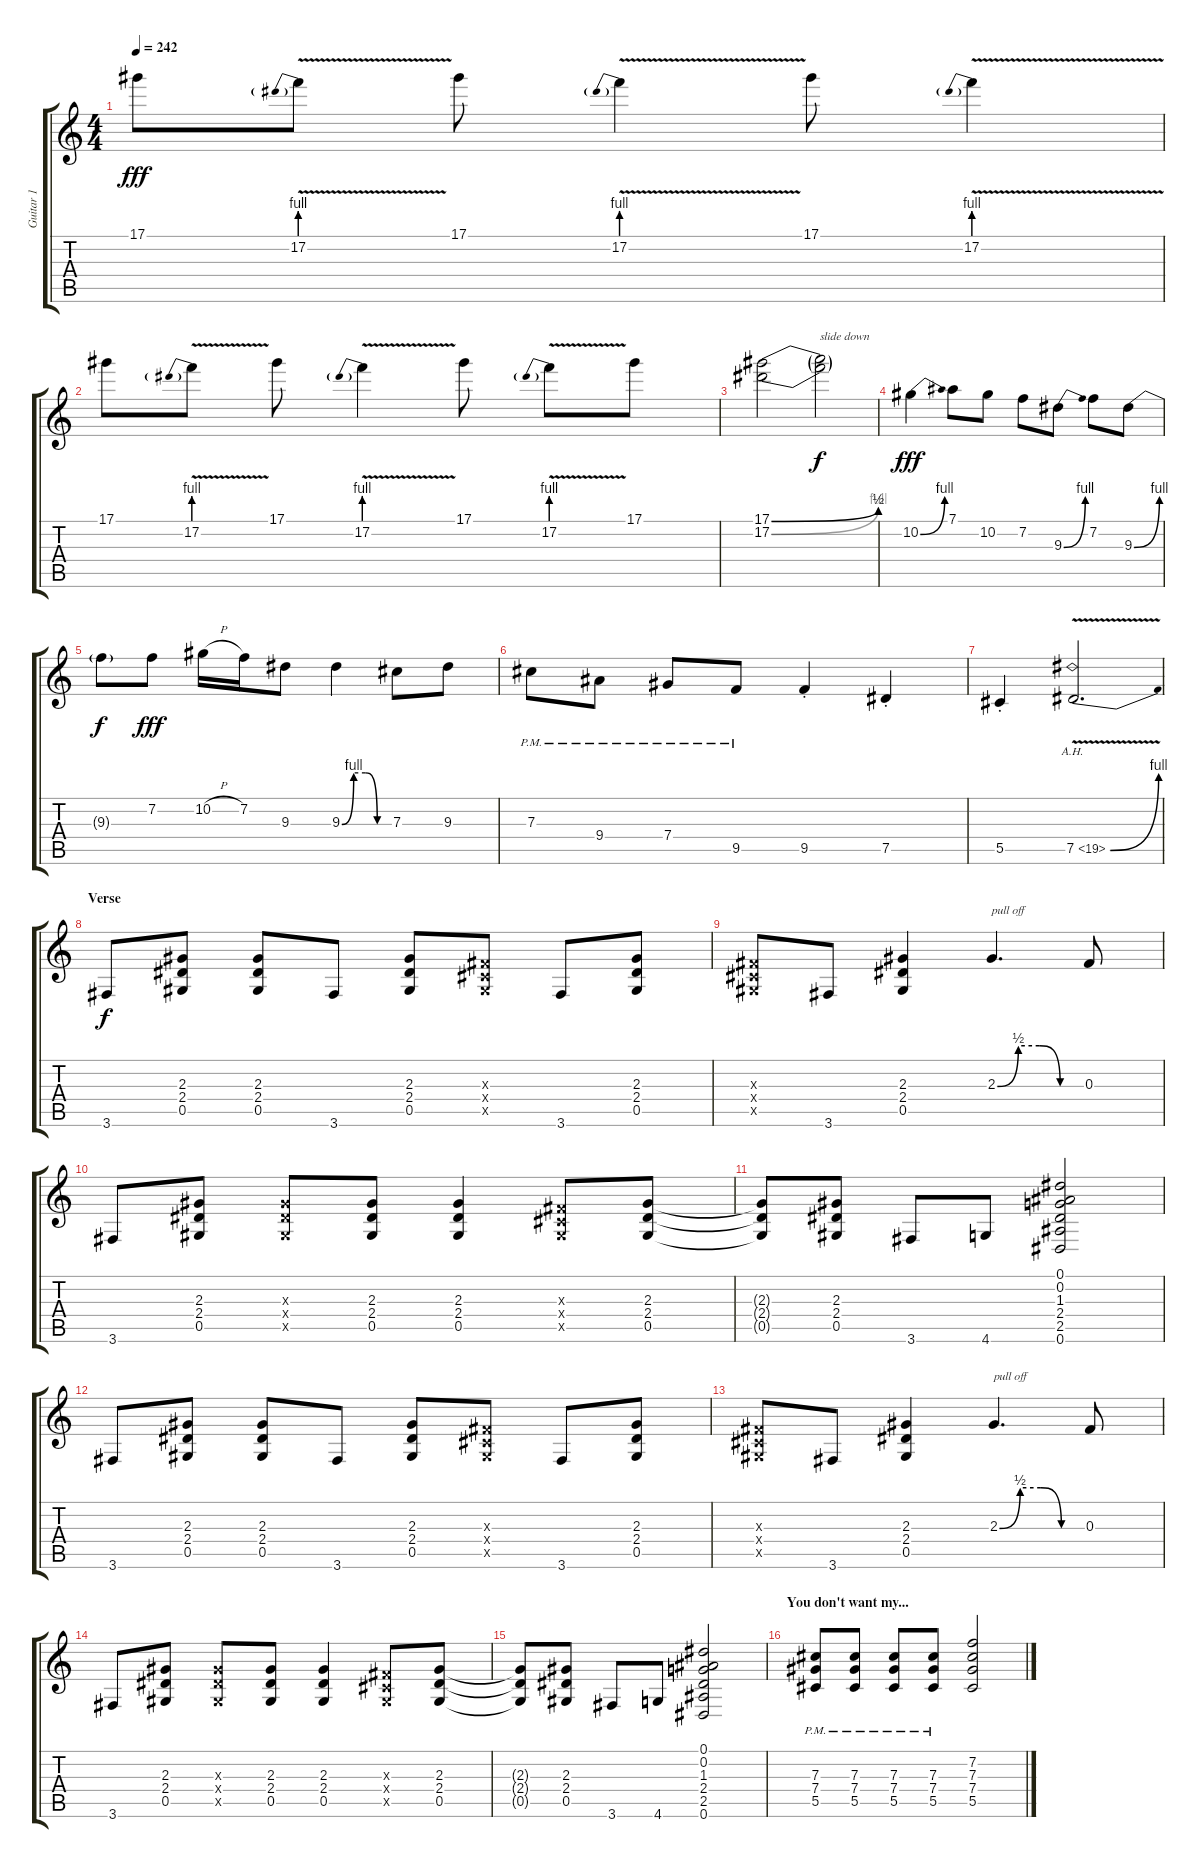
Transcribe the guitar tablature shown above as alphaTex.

\track ("Guitar 1" "Guitar 1") {instrument distortionguitar}
\staff {score tabs}
\tuning (Eb4 Bb3 Gb3 Db3 Ab2 Eb2) {hide}
\ts (4 4)
\tempo 242
\clef g2
\ks c
17.1.8{dy fff} 17.2{be (prebend 0 4 60 4) v}.8 17.1.8 17.2{be (prebend 0 4 60 4) v}.4 17.1.8 17.2{be (prebend 0 4 60 4) v}.4 |
17.1.8 17.2{be (prebend 0 4 60 4) v}.8 17.1.8 17.2{be (prebend 0 4 60 4) v}.4 17.1.8 17.2{be (prebend 0 4 60 4) v}.8 17.1.8 |
(17.1{be (bend 0 0 60 2)} 17.2{be (bend 0 0 60 4)}).2 (17.1{t} 17.2{t}).2{txt "slide down" dy f} |
10.2{be (bend 0 0 60 4)}.4{dy fff} 7.1.8 10.2.8 7.2.8 9.3{be (bend 0 0 60 4)}.8 7.2.8 9.3{be (bend 0 0 60 4)}.8 |
9.3{t}.8{dy f} 7.2.8{dy fff} 10.2{h}.16 7.2.16 9.3.8 9.3{be (custom 0 0 15 4 30 4 45 0 60 0)}.4 7.3.8 9.3.8 |
7.3{pm}.8 9.4{pm}.8 7.4{pm}.8 9.5{pm}.8 9.5{st}.4 7.5{st}.4 |
5.5{st}.4 7.5{be (bend 0 0 60 4) ah 12 v}.2{d} |
\section ("" "Verse")
3.6.8{dy f} (2.3 2.4 0.5).8 (2.3 2.4 0.5).8 3.6.8 (2.3 2.4 0.5).8 (0.3{x} 0.4{x} 0.5{x}).8 3.6.8 (2.3 2.4 0.5).8 |
(0.3{x} 0.4{x} 0.5{x}).8 3.6.8 (2.3 2.4 0.5).4 2.3{be (custom 0 0 15 2 30 2 45 0 60 0)}.4{d txt "pull off"} 0.3.8 |
3.6.8 (2.3 2.4 0.5).8 (2.3{x} 2.4{x} 0.5{x}).8 (2.3 2.4 0.5).8 (2.3 2.4 0.5).4 (0.3{x} 0.4{x} 0.5{x}).8 (2.3 2.4 0.5).8 |
(2.3{t} 2.4{t} 0.5{t}).8 (2.3 2.4 0.5).8 3.6.8 4.6.8 (0.1 0.2 1.3 2.4 2.5 0.6).2 |
3.6.8 (2.3 2.4 0.5).8 (2.3 2.4 0.5).8 3.6.8 (2.3 2.4 0.5).8 (0.3{x} 0.4{x} 0.5{x}).8 3.6.8 (2.3 2.4 0.5).8 |
(0.3{x} 0.4{x} 0.5{x}).8 3.6.8 (2.3 2.4 0.5).4 2.3{be (custom 0 0 15 2 30 2 45 0 60 0)}.4{d txt "pull off"} 0.3.8 |
3.6.8 (2.3 2.4 0.5).8 (2.3{x} 2.4{x} 0.5{x}).8 (2.3 2.4 0.5).8 (2.3 2.4 0.5).4 (0.3{x} 0.4{x} 0.5{x}).8 (2.3 2.4 0.5).8 |
(2.3{t} 2.4{t} 0.5{t}).8 (2.3 2.4 0.5).8 3.6.8 4.6.8 (0.1 0.2 1.3 2.4 2.5 0.6).2 |
\section ("" "You don't want my...")
(7.3 7.4{pm} 5.5).8 (7.3 7.4{pm} 5.5).8 (7.3 7.4{pm} 5.5).8 (7.3 7.4{pm} 5.5).8 (7.2 7.3 7.4 5.5).2
